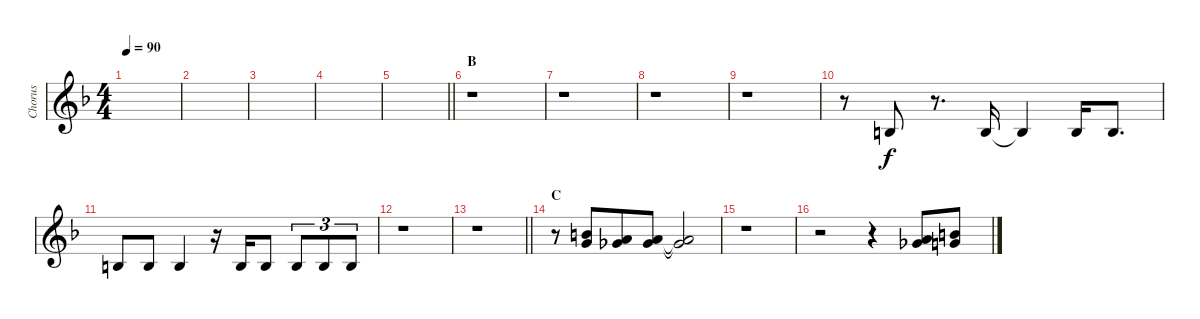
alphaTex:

\track ("Chorus" "Chorus") {instrument pad4choir}
\staff {score}
\tuning (Db4 Ab3 E3 B2 Gb2 Db2) {hide}
\ts (4 4)
\tempo 90
\clef g2
\ks f
|
|
|
|
\barLineRight lightlight
|
\section ("" "B")
r.1 |
r.1 |
r.1 |
r.1 |
r.8 3.2.8 r.8{d} 3.2.16 3.2{t}.4 3.2.16 3.2.8{d} |
3.2.8 3.2.8 3.2.4 r.16 3.2.16 3.2.8 3.2.8{tu (3 2)} 3.2.8{tu (3 2)} 3.2.8{tu (3 2)} |
r.1 |
\barLineRight lightlight
r.1 |
\section ("" "C")
r.8 (10.1 11.2).8{beam merge} (8.1 10.2).8 (8.1 10.2).8 (8.1{t} 10.2{t}).2 |
r.1 |
r.2 r.4 (8.1 10.2).8 (10.1 11.2).8
